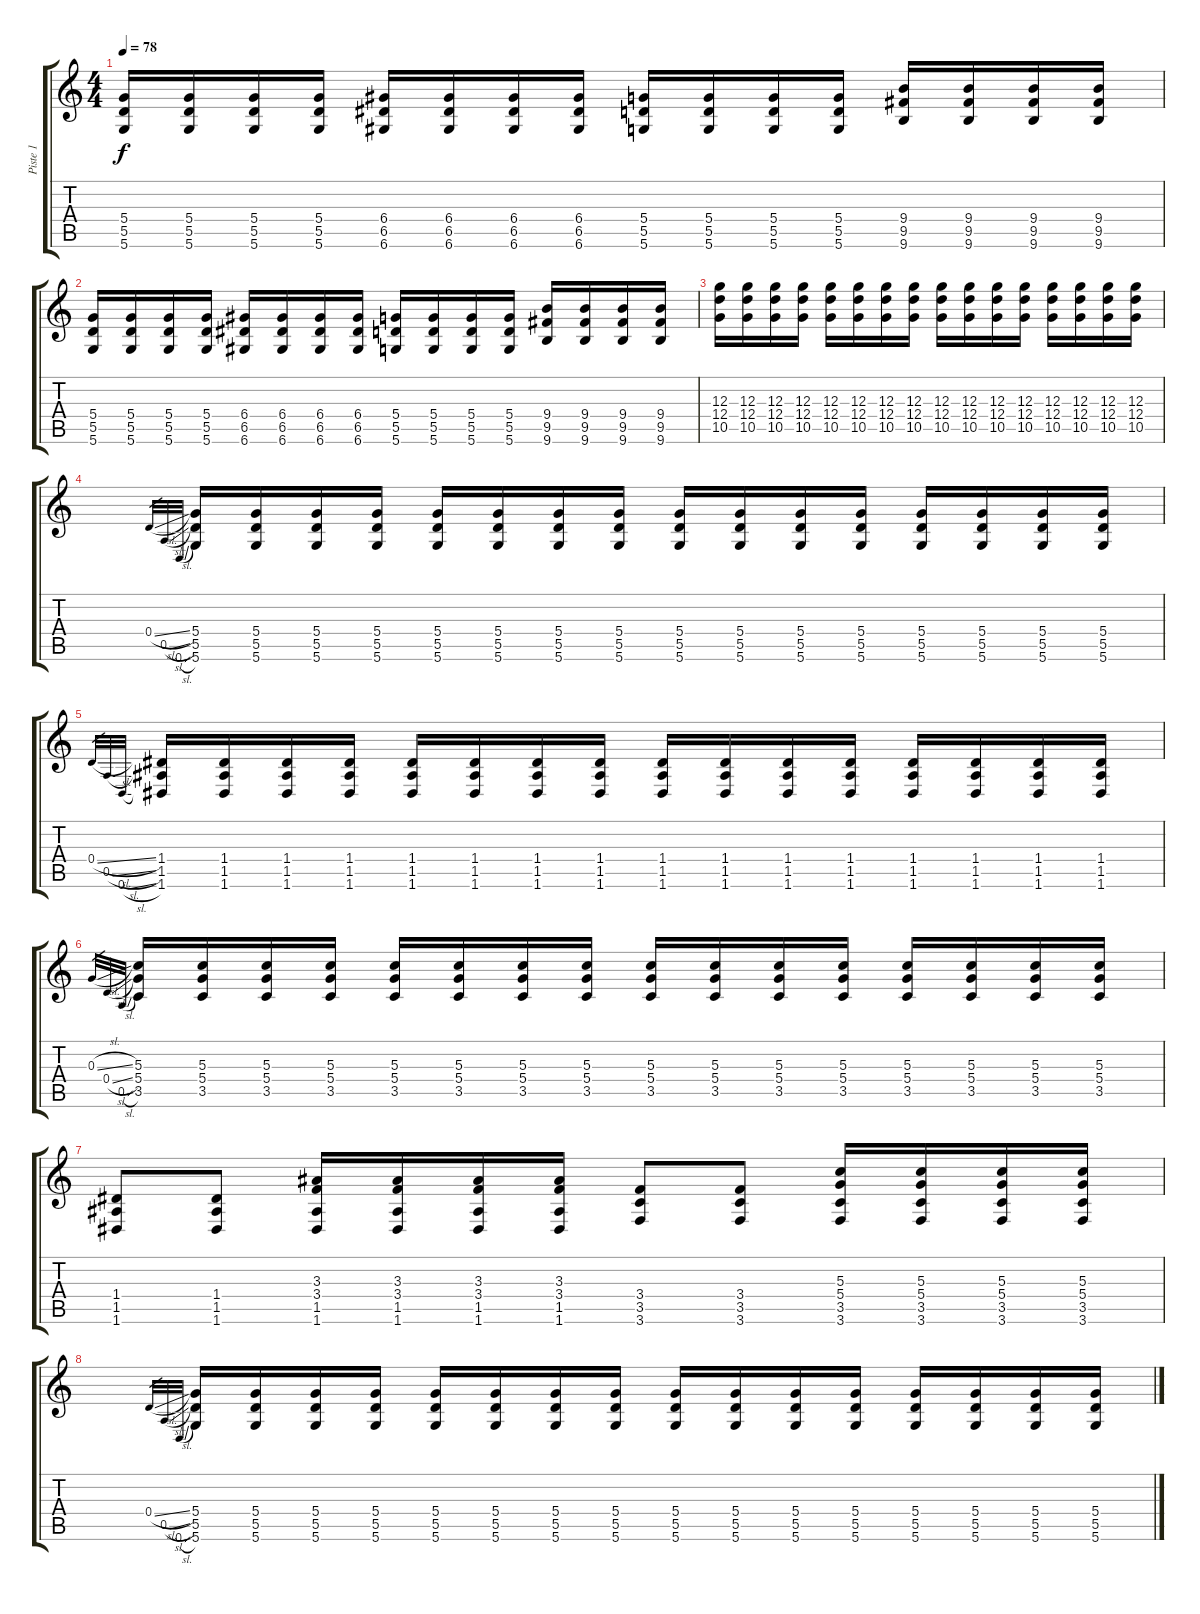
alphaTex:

\track ("Piste 1" "Piste 1") {instrument overdrivenguitar}
\staff {score tabs}
\tuning (E4 B3 G3 D3 A2 D2) {hide}
\ts (4 4)
\tempo 78
\clef g2
\ks c
(5.4 5.5 5.6).16{dy f} (5.4 5.5 5.6).16 (5.4 5.5 5.6).16 (5.4 5.5 5.6).16 (6.4 6.5 6.6).16 (6.4 6.5 6.6).16 (6.4 6.5 6.6).16 (6.4 6.5 6.6).16 (5.4 5.5 5.6).16 (5.4 5.5 5.6).16 (5.4 5.5 5.6).16 (5.4 5.5 5.6).16 (9.4 9.5 9.6).16 (9.4 9.5 9.6).16 (9.4 9.5 9.6).16 (9.4 9.5 9.6).16 |
(5.4 5.5 5.6).16 (5.4 5.5 5.6).16 (5.4 5.5 5.6).16 (5.4 5.5 5.6).16 (6.4 6.5 6.6).16 (6.4 6.5 6.6).16 (6.4 6.5 6.6).16 (6.4 6.5 6.6).16 (5.4 5.5 5.6).16 (5.4 5.5 5.6).16 (5.4 5.5 5.6).16 (5.4 5.5 5.6).16 (9.4 9.5 9.6).16 (9.4 9.5 9.6).16 (9.4 9.5 9.6).16 (9.4 9.5 9.6).16 |
(12.3 12.4 10.5).16 (12.3 12.4 10.5).16 (12.3 12.4 10.5).16 (12.3 12.4 10.5).16 (12.3 12.4 10.5).16 (12.3 12.4 10.5).16 (12.3 12.4 10.5).16 (12.3 12.4 10.5).16 (12.3 12.4 10.5).16 (12.3 12.4 10.5).16 (12.3 12.4 10.5).16 (12.3 12.4 10.5).16 (12.3 12.4 10.5).16 (12.3 12.4 10.5).16 (12.3 12.4 10.5).16 (12.3 12.4 10.5).16 |
0.4{sl}.32{gr} 0.5{sl}.32{gr} 0.6{sl}.32{gr} (5.4 5.5 5.6).16 (5.4 5.5 5.6).16 (5.4 5.5 5.6).16 (5.4 5.5 5.6).16 (5.4 5.5 5.6).16 (5.4 5.5 5.6).16 (5.4 5.5 5.6).16 (5.4 5.5 5.6).16 (5.4 5.5 5.6).16 (5.4 5.5 5.6).16 (5.4 5.5 5.6).16 (5.4 5.5 5.6).16 (5.4 5.5 5.6).16 (5.4 5.5 5.6).16 (5.4 5.5 5.6).16 (5.4 5.5 5.6).16 |
0.4{sl}.32{gr} 0.5{sl}.32{gr} 0.6{sl}.32{gr} (1.4 1.5 1.6).16 (1.4 1.5 1.6).16 (1.4 1.5 1.6).16 (1.4 1.5 1.6).16 (1.4 1.5 1.6).16 (1.4 1.5 1.6).16 (1.4 1.5 1.6).16 (1.4 1.5 1.6).16 (1.4 1.5 1.6).16 (1.4 1.5 1.6).16 (1.4 1.5 1.6).16 (1.4 1.5 1.6).16 (1.4 1.5 1.6).16 (1.4 1.5 1.6).16 (1.4 1.5 1.6).16 (1.4 1.5 1.6).16 |
0.3{sl}.32{gr} 0.4{sl}.32{gr} 0.5{sl}.32{gr} (5.3 5.4 3.5).16 (5.3 5.4 3.5).16 (5.3 5.4 3.5).16 (5.3 5.4 3.5).16 (5.3 5.4 3.5).16 (5.3 5.4 3.5).16 (5.3 5.4 3.5).16 (5.3 5.4 3.5).16 (5.3 5.4 3.5).16 (5.3 5.4 3.5).16 (5.3 5.4 3.5).16 (5.3 5.4 3.5).16 (5.3 5.4 3.5).16 (5.3 5.4 3.5).16 (5.3 5.4 3.5).16 (5.3 5.4 3.5).16 |
(1.4 1.5 1.6).8 (1.4 1.5 1.6).8 (3.3 3.4 1.5 1.6).16 (3.3 3.4 1.5 1.6).16 (3.3 3.4 1.5 1.6).16 (3.3 3.4 1.5 1.6).16 (3.4 3.5 3.6).8 (3.4 3.5 3.6).8 (5.3 5.4 3.5 3.6).16 (5.3 5.4 3.5 3.6).16 (5.3 5.4 3.5 3.6).16 (5.3 5.4 3.5 3.6).16 |
0.4{sl}.32{gr} 0.5{sl}.32{gr} 0.6{sl}.32{gr} (5.4 5.5 5.6).16 (5.4 5.5 5.6).16 (5.4 5.5 5.6).16 (5.4 5.5 5.6).16 (5.4 5.5 5.6).16 (5.4 5.5 5.6).16 (5.4 5.5 5.6).16 (5.4 5.5 5.6).16 (5.4 5.5 5.6).16 (5.4 5.5 5.6).16 (5.4 5.5 5.6).16 (5.4 5.5 5.6).16 (5.4 5.5 5.6).16 (5.4 5.5 5.6).16 (5.4 5.5 5.6).16 (5.4 5.5 5.6).16
